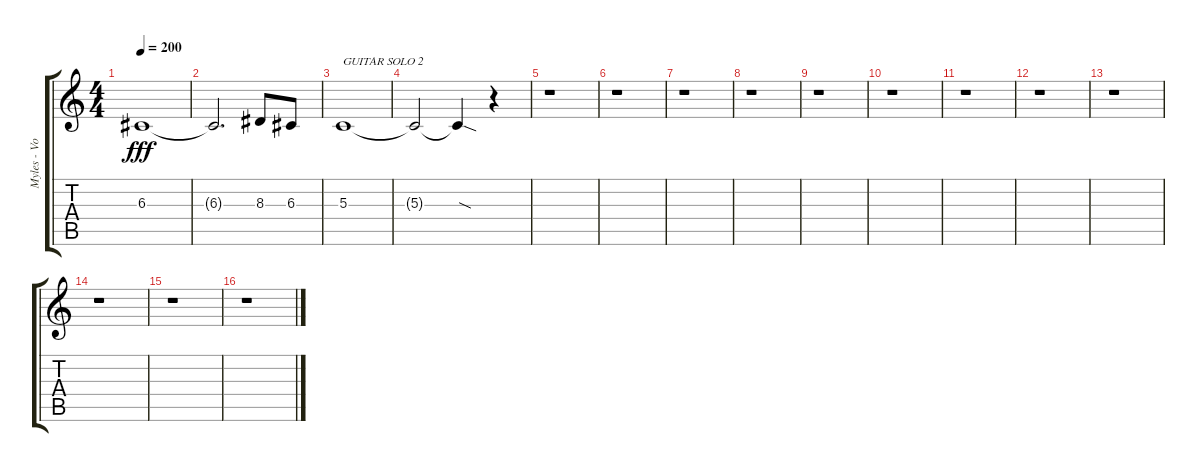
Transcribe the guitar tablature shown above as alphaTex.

\track ("Myles - Voice" "Myles - Vo") {instrument synthbrass1}
\staff {score tabs}
\tuning (E4 B3 G3 D3 A2 E2) {hide}
\ts (4 4)
\tempo 200
\clef g2
\ks c
6.3{t}.1{dy fff} |
6.3{t}.2{d} 8.3.8 6.3.8 |
5.3.1{txt "GUITAR SOLO 2"} |
5.3{t}.2 5.3{sod t}.4 r.4 |
r.1 |
r.1 |
r.1 |
r.1 |
r.1 |
r.1 |
r.1 |
r.1 |
r.1 |
r.1 |
r.1 |
r.1
